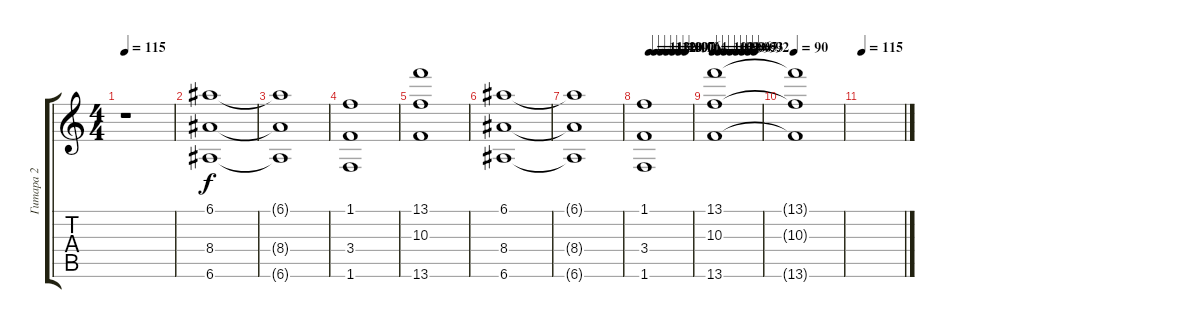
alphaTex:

\track ("Гитара 2" "Гитара 2") {instrument distortionguitar}
\staff {score tabs}
\tuning (E4 B3 G3 D3 A2 E2) {hide}
\ts (4 4)
\tempo 115
\clef g2
\ks c
r.1{dy f} |
(6.1 8.4 6.6).1{balance 8} |
(6.1{t} 8.4{t} 6.6{t}).1 |
(1.1 3.4 1.6).1 |
(13.1 10.3 13.6).1 |
(6.1 8.4 6.6).1 |
(6.1{t} 8.4{t} 6.6{t}).1 |
\tempo (113 0.125)
\tempo (112 0.25)
\tempo (110 0.375)
\tempo (109 0.5)
\tempo (107 0.625)
\tempo (106 0.75)
\tempo (104 0.875)
(1.1 3.4 1.6).1 |
\tempo 102
\tempo (101 0.125)
\tempo (99 0.25)
\tempo (98 0.375)
\tempo (96 0.5)
\tempo (95 0.625)
\tempo (93 0.75)
\tempo (92 0.875)
(13.1 10.3 13.6).1 |
\tempo 90
(13.1{t} 10.3{t} 13.6{t}).1 |
\tempo 115
